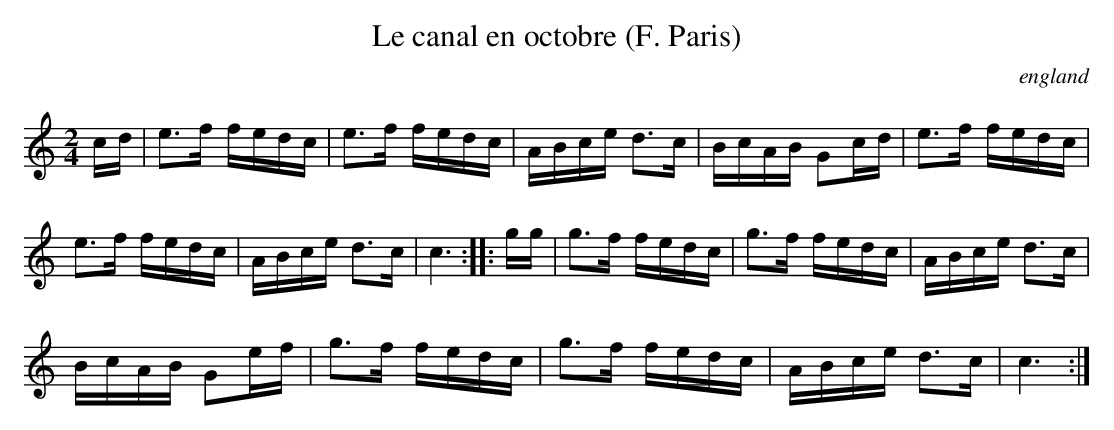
X:1
T:Le canal en octobre (F. Paris)
O:england
M:2/4
L:1/16
K:C
cd|e3f fedc|e3f fedc|\
ABce d3c|BcAB G2cd|e3f fedc|
e3f fedc|ABce d3c|c6:|\
|:gg|g3f fedc|g3f fedc|ABce d3c|
BcAB G2ef|g3f fedc|\
g3f fedc|ABce d3c|c6:|
